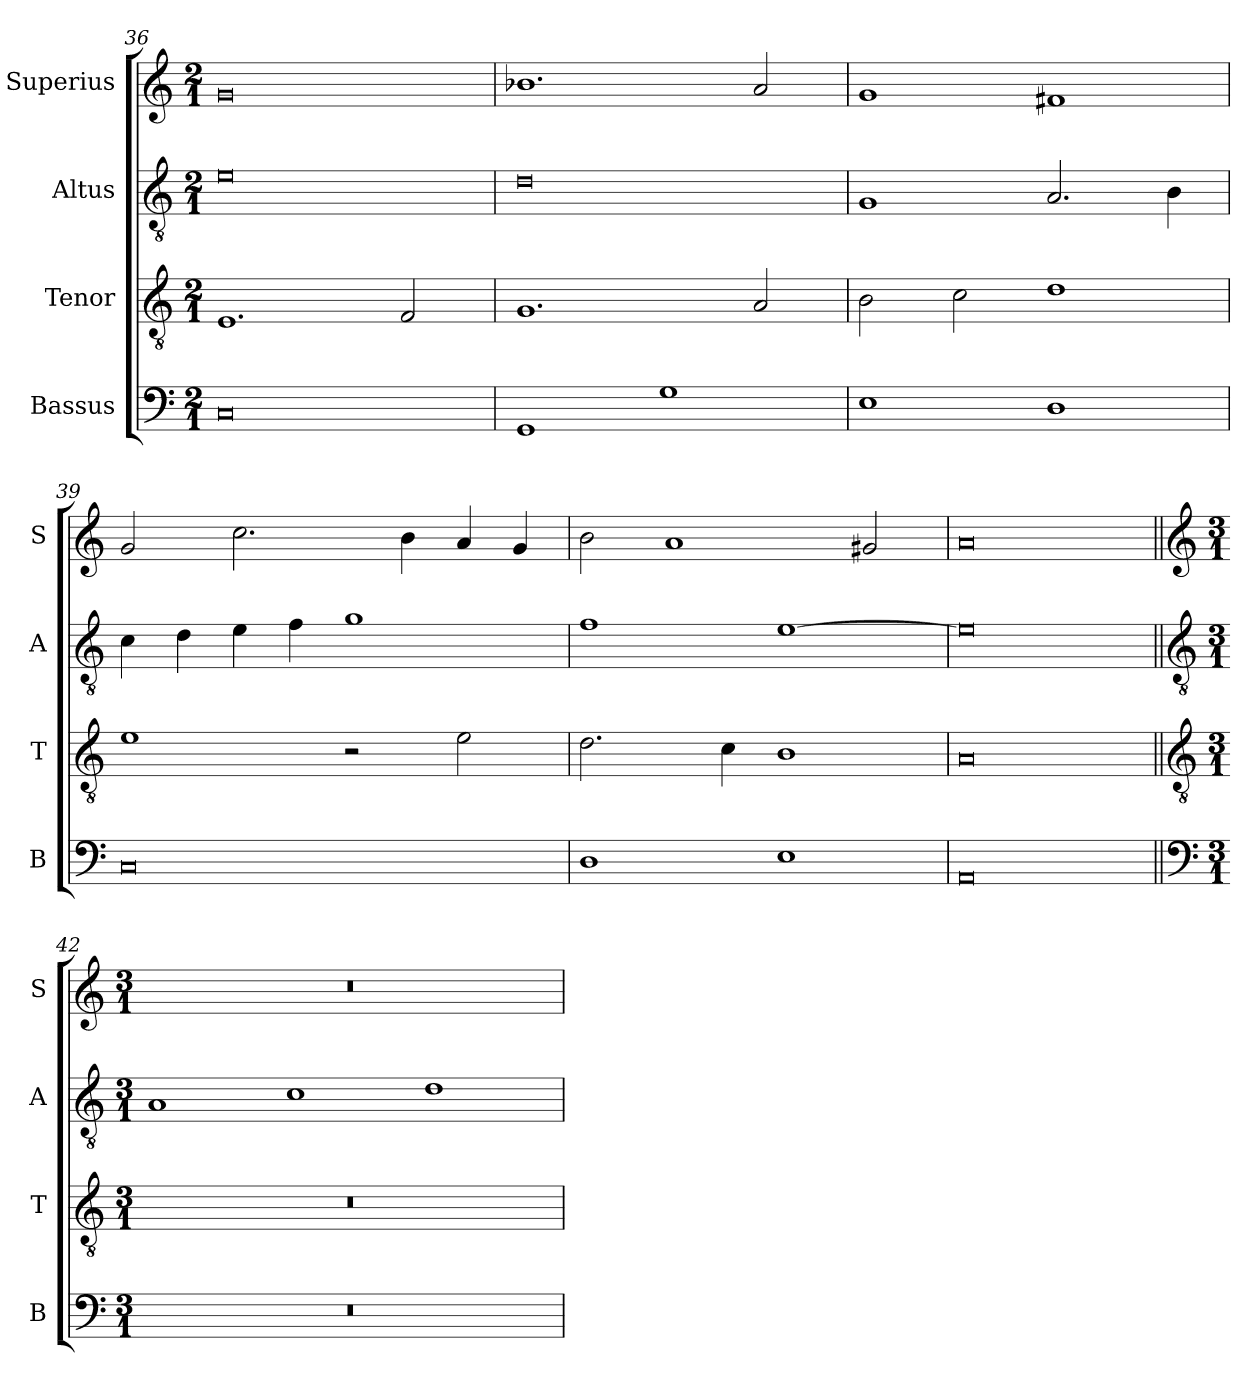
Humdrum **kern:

**kern	**kern	**kern	**kern
*part4	*part3	*part2	*part1
*staff4	*staff3	*staff2	*staff1
*I"Bassus	*I"Tenor	*I"Altus	*I"Superius
*I'B	*I'T	*I'A	*I'S
*clefF4	*clefGv2	*clefGv2	*clefG2
*k[]	*k[]	*k[]	*k[]
*M2/1	*M2/1	*M2/1	*M2/1
=36	=36	=36	=36
0C	1.E	0e	0g
.	2F/	.	.
=37	=37	=37	=37
1GG	1.G	0d	1.b-X
1G	.	.	.
.	2A/	.	2a/
=38	=38	=38	=38
1E	2B\	1G	1g
.	2c\	.	.
1D	1d	2.A/	1f#X
.	.	4B\	.
=39	=39	=39	=39
0C	1e	4c\	2g/
.	.	4d\	.
.	.	4e\	2.cc\
.	.	4f\	.
.	2r	1g	.
.	.	.	4b\
.	2e\	.	4a/
.	.	.	4g/
=40	=40	=40	=40
1D	2.d\	1f	2b\
.	.	.	1a
.	4c\	.	.
1E	1B	[1e	.
.	.	.	2g#X/
=41	=41	=41	=41
0AA	0A	0e]	0a
!!LO:LB:g=z
=42||	=42||	=42||	=42||
*clefF4	*clefGv2	*clefGv2	*clefG2
*k[]	*k[]	*k[]	*k[]
*M3/1	*M3/1	*M3/1	*M3/1
0.r	0.r	1A	0.r
.	.	1c	.
.	.	1d	.
=	=	=	=
*-	*-	*-	*-
